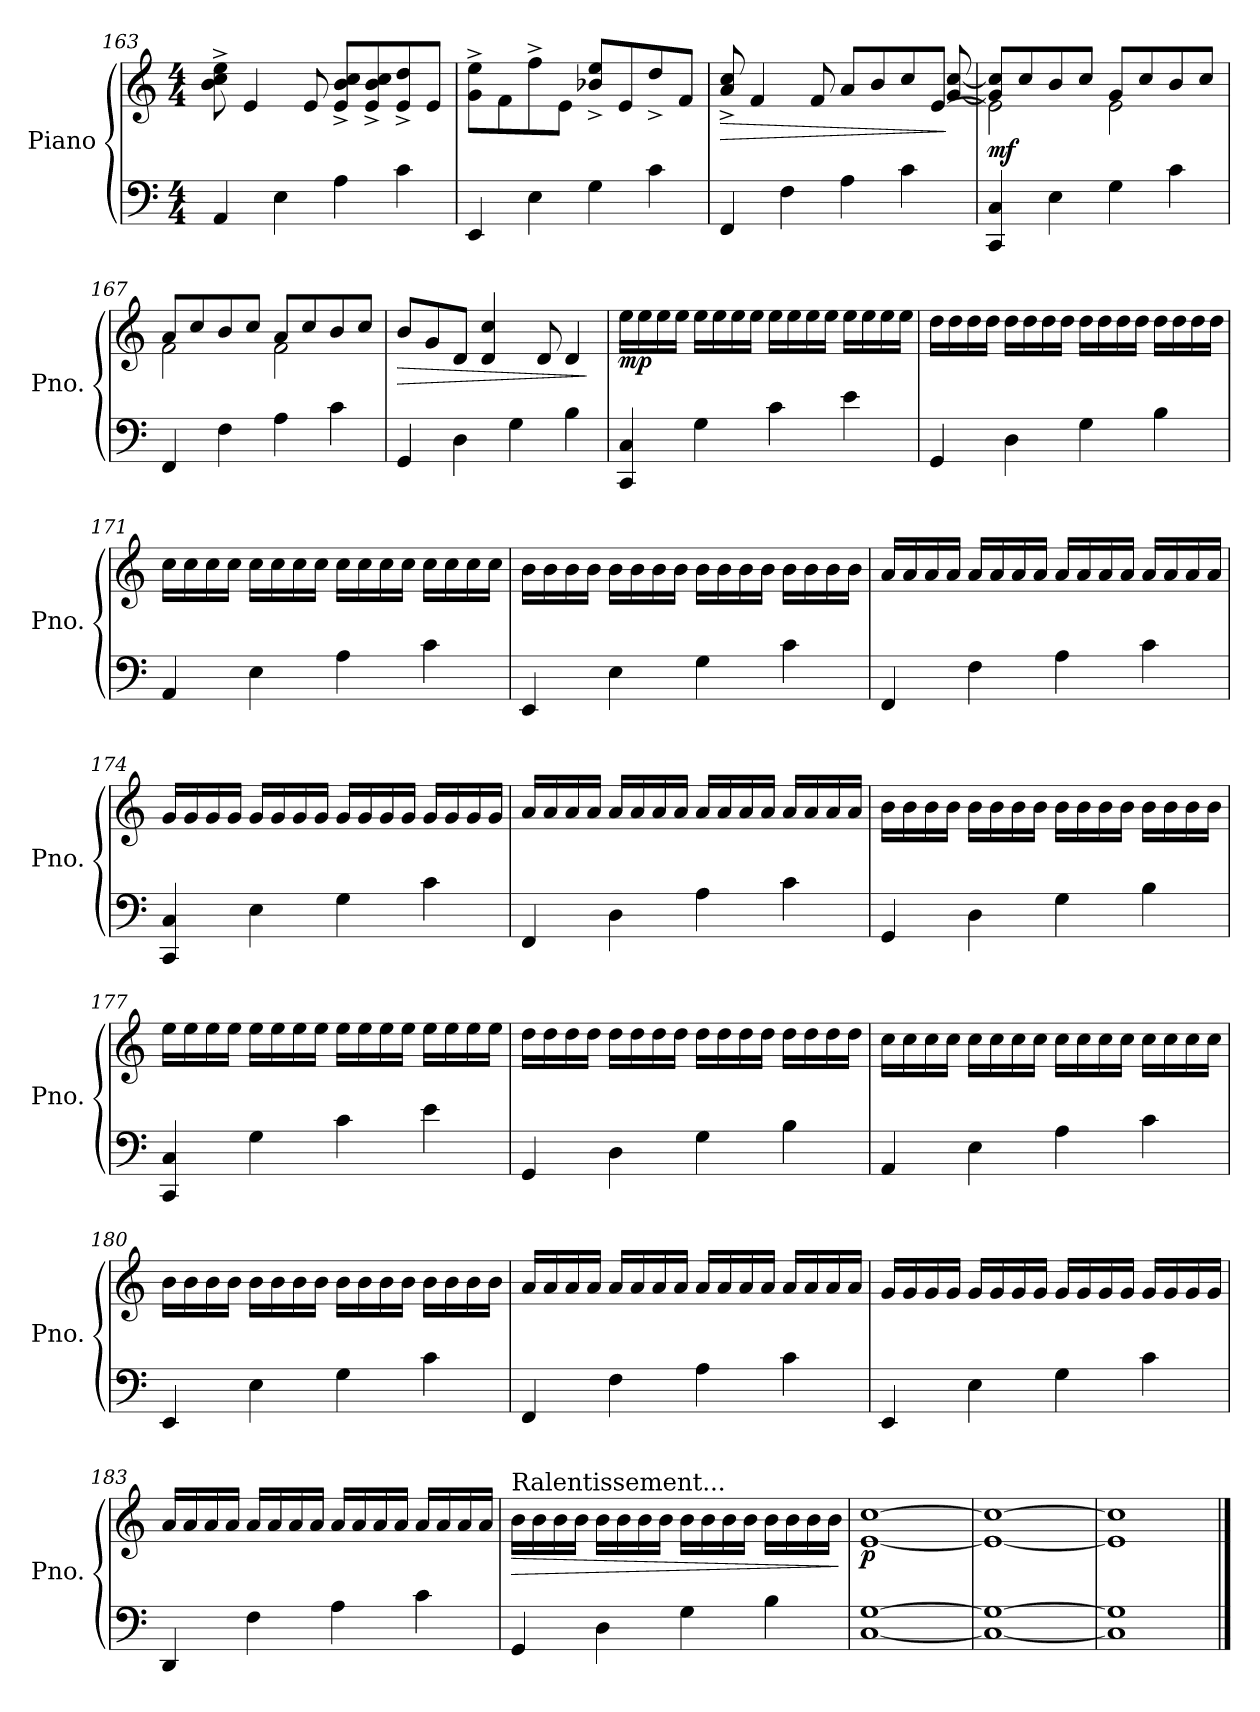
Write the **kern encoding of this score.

**kern	**kern	**dynam
*part1	*part1	*part1
*staff2	*staff1	*staff1/2
*I"Piano	*	*
*I'Pno.	*	*
*clefF4	*clefG2	*
*k[]	*k[]	*
*M4/4	*M4/4	*
=163	=163	=163
4AA/	8b\^ 8cc\^ 8ee\^	.
.	4e/	.
4E\	.	.
.	8e/	.
4A\	8e/^ 8b/^ 8cc/^L	.
.	8e/^ 8b/^ 8cc/^	.
4c\	8e/^ 8dd/^	.
.	8e/J	.
=164	=164	=164
4EE/	8g\^ 8ee\^L	.
.	8f\	.
4E\	8ff^\	.
.	8e\J	.
4G\	8b-X/^ 8ee/^L	.
.	8e/	.
4c\	8dd^/	.
.	8f/J	.
=165	=165	=165
!	!	!LO:HP:b
*	*^	*
4FF/	8a/^ 8cc/^	2..ryy	>
.	4f/	.	.
4F\	.	.	.
.	8f/	.	.
4A\	8a/L	.	.
.	8b/	.	.
4c\	8cc/	.	.
.	[8e/J	[8g/ [8cc/	.
*	*v	*v	*
.	.	]
=166	=166	=166
*	*^	*
!	!	!	!LO:DY:b
4CC/ 4C/	2e\]	8g/] 8cc/]L	mf
.	.	8cc/	.
4E\	.	8b/	.
.	.	8cc/J	.
4G\	2e\	8g/L	.
.	.	8cc/	.
4c\	.	8b/	.
.	.	8cc/J	.
!!LO:LB:g=z	!!
=167	=167	=167	=167
4FF/	2f\	8a/L	.
.	.	8cc/	.
4F\	.	8b/	.
.	.	8cc/J	.
4A\	2f\	8a/L	.
.	.	8cc/	.
4c\	.	8b/	.
.	.	8cc/J	.
=168	=168	=168	=168
!	!	!	!LO:HP:b
*	*v	*v	*
4GG/	8b/L	>
.	8g/	.
4D\	8d/J	.
.	4d/ 4cc/	.
4G\	.	.
.	8d/	.
4B\	4d/	.
.	.	]
=169	=169	=169
!	!	!LO:DY:b
4CC/ 4C/	16ee\LL	mp
.	16ee\	.
.	16ee\	.
.	16ee\JJ	.
4G\	16ee\LL	.
.	16ee\	.
.	16ee\	.
.	16ee\JJ	.
4c\	16ee\LL	.
.	16ee\	.
.	16ee\	.
.	16ee\JJ	.
4e\	16ee\LL	.
.	16ee\	.
.	16ee\	.
.	16ee\JJ	.
=170	=170	=170
4GG/	16dd\LL	.
.	16dd\	.
.	16dd\	.
.	16dd\JJ	.
4D\	16dd\LL	.
.	16dd\	.
.	16dd\	.
.	16dd\JJ	.
4G\	16dd\LL	.
.	16dd\	.
.	16dd\	.
.	16dd\JJ	.
4B\	16dd\LL	.
.	16dd\	.
.	16dd\	.
.	16dd\JJ	.
!!LO:LB:g=z
=171	=171	=171
4AA/	16cc\LL	.
.	16cc\	.
.	16cc\	.
.	16cc\JJ	.
4E\	16cc\LL	.
.	16cc\	.
.	16cc\	.
.	16cc\JJ	.
4A\	16cc\LL	.
.	16cc\	.
.	16cc\	.
.	16cc\JJ	.
4c\	16cc\LL	.
.	16cc\	.
.	16cc\	.
.	16cc\JJ	.
=172	=172	=172
4EE/	16b\LL	.
.	16b\	.
.	16b\	.
.	16b\JJ	.
4E\	16b\LL	.
.	16b\	.
.	16b\	.
.	16b\JJ	.
4G\	16b\LL	.
.	16b\	.
.	16b\	.
.	16b\JJ	.
4c\	16b\LL	.
.	16b\	.
.	16b\	.
.	16b\JJ	.
=173	=173	=173
4FF/	16a/LL	.
.	16a/	.
.	16a/	.
.	16a/JJ	.
4F\	16a/LL	.
.	16a/	.
.	16a/	.
.	16a/JJ	.
4A\	16a/LL	.
.	16a/	.
.	16a/	.
.	16a/JJ	.
4c\	16a/LL	.
.	16a/	.
.	16a/	.
.	16a/JJ	.
!!LO:LB:g=z
=174	=174	=174
4CC/ 4C/	16g/LL	.
.	16g/	.
.	16g/	.
.	16g/JJ	.
4E\	16g/LL	.
.	16g/	.
.	16g/	.
.	16g/JJ	.
4G\	16g/LL	.
.	16g/	.
.	16g/	.
.	16g/JJ	.
4c\	16g/LL	.
.	16g/	.
.	16g/	.
.	16g/JJ	.
=175	=175	=175
4FF/	16a/LL	.
.	16a/	.
.	16a/	.
.	16a/JJ	.
4D\	16a/LL	.
.	16a/	.
.	16a/	.
.	16a/JJ	.
4A\	16a/LL	.
.	16a/	.
.	16a/	.
.	16a/JJ	.
4c\	16a/LL	.
.	16a/	.
.	16a/	.
.	16a/JJ	.
=176	=176	=176
4GG/	16b\LL	.
.	16b\	.
.	16b\	.
.	16b\JJ	.
4D\	16b\LL	.
.	16b\	.
.	16b\	.
.	16b\JJ	.
4G\	16b\LL	.
.	16b\	.
.	16b\	.
.	16b\JJ	.
4B\	16b\LL	.
.	16b\	.
.	16b\	.
.	16b\JJ	.
!!LO:LB:g=z
=177	=177	=177
4CC/ 4C/	16ee\LL	.
.	16ee\	.
.	16ee\	.
.	16ee\JJ	.
4G\	16ee\LL	.
.	16ee\	.
.	16ee\	.
.	16ee\JJ	.
4c\	16ee\LL	.
.	16ee\	.
.	16ee\	.
.	16ee\JJ	.
4e\	16ee\LL	.
.	16ee\	.
.	16ee\	.
.	16ee\JJ	.
=178	=178	=178
4GG/	16dd\LL	.
.	16dd\	.
.	16dd\	.
.	16dd\JJ	.
4D\	16dd\LL	.
.	16dd\	.
.	16dd\	.
.	16dd\JJ	.
4G\	16dd\LL	.
.	16dd\	.
.	16dd\	.
.	16dd\JJ	.
4B\	16dd\LL	.
.	16dd\	.
.	16dd\	.
.	16dd\JJ	.
=179	=179	=179
4AA/	16cc\LL	.
.	16cc\	.
.	16cc\	.
.	16cc\JJ	.
4E\	16cc\LL	.
.	16cc\	.
.	16cc\	.
.	16cc\JJ	.
4A\	16cc\LL	.
.	16cc\	.
.	16cc\	.
.	16cc\JJ	.
4c\	16cc\LL	.
.	16cc\	.
.	16cc\	.
.	16cc\JJ	.
!!LO:PB:g=z
=180	=180	=180
4EE/	16b\LL	.
.	16b\	.
.	16b\	.
.	16b\JJ	.
4E\	16b\LL	.
.	16b\	.
.	16b\	.
.	16b\JJ	.
4G\	16b\LL	.
.	16b\	.
.	16b\	.
.	16b\JJ	.
4c\	16b\LL	.
.	16b\	.
.	16b\	.
.	16b\JJ	.
=181	=181	=181
4FF/	16a/LL	.
.	16a/	.
.	16a/	.
.	16a/JJ	.
4F\	16a/LL	.
.	16a/	.
.	16a/	.
.	16a/JJ	.
4A\	16a/LL	.
.	16a/	.
.	16a/	.
.	16a/JJ	.
4c\	16a/LL	.
.	16a/	.
.	16a/	.
.	16a/JJ	.
=182	=182	=182
4EE/	16g/LL	.
.	16g/	.
.	16g/	.
.	16g/JJ	.
4E\	16g/LL	.
.	16g/	.
.	16g/	.
.	16g/JJ	.
4G\	16g/LL	.
.	16g/	.
.	16g/	.
.	16g/JJ	.
4c\	16g/LL	.
.	16g/	.
.	16g/	.
.	16g/JJ	.
!!LO:LB:g=z
=183	=183	=183
4DD/	16a/LL	.
.	16a/	.
.	16a/	.
.	16a/JJ	.
4F\	16a/LL	.
.	16a/	.
.	16a/	.
.	16a/JJ	.
4A\	16a/LL	.
.	16a/	.
.	16a/	.
.	16a/JJ	.
4c\	16a/LL	.
.	16a/	.
.	16a/	.
.	16a/JJ	.
=184	=184	=184
!	!LO:TX:a:t=Ralentissement...	!
!	!	!LO:HP:b
4GG/	16b\LL	>
.	16b\	.
.	16b\	.
.	16b\JJ	.
4D\	16b\LL	.
.	16b\	.
.	16b\	.
.	16b\JJ	.
4G\	16b\LL	.
.	16b\	.
.	16b\	.
.	16b\JJ	.
4B\	16b\LL	.
.	16b\	.
.	16b\	.
.	16b\JJ	.
.	.	]
=185	=185	=185
!	!	!LO:DY:b
[1C [1G	[1e [1cc	p
=186	=186	=186
1C_ 1G_	1e_ 1cc_	.
=187	=187	=187
1C] 1G]	1e] 1cc]	.
==	==	==
*-	*-	*-
